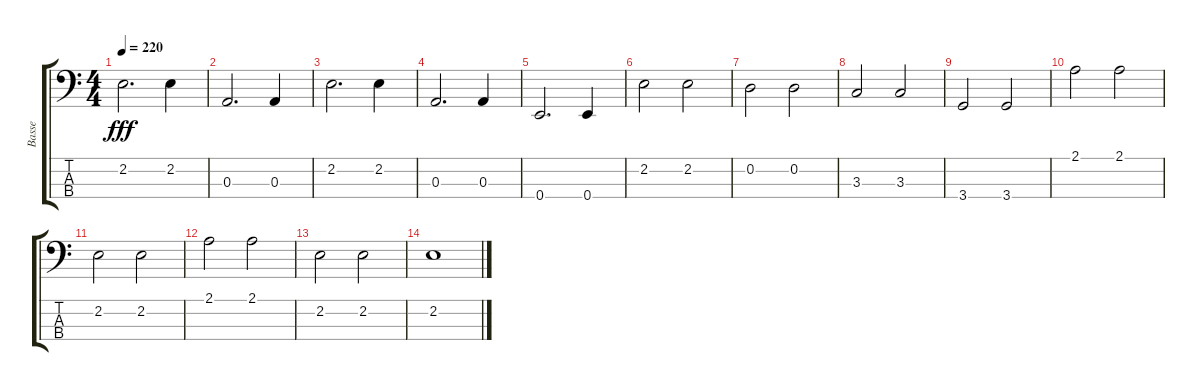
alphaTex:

\track ("Basse" "Basse") {instrument electricbassfinger}
\staff {score tabs}
\tuning (G2 D2 A1 E1) {hide}
\ts (4 4)
\tempo 220
\clef f4
\ks c
2.2.2{d dy fff} 2.2.4 |
0.3.2{d} 0.3.4 |
2.2.2{d} 2.2.4 |
0.3.2{d} 0.3.4 |
0.4.2{d} 0.4.4 |
2.2.2 2.2.2 |
0.2.2 0.2.2 |
3.3.2 3.3.2 |
3.4.2 3.4.2 |
2.1.2 2.1.2 |
2.2.2 2.2.2 |
2.1.2 2.1.2 |
2.2.2 2.2.2 |
2.2.1
